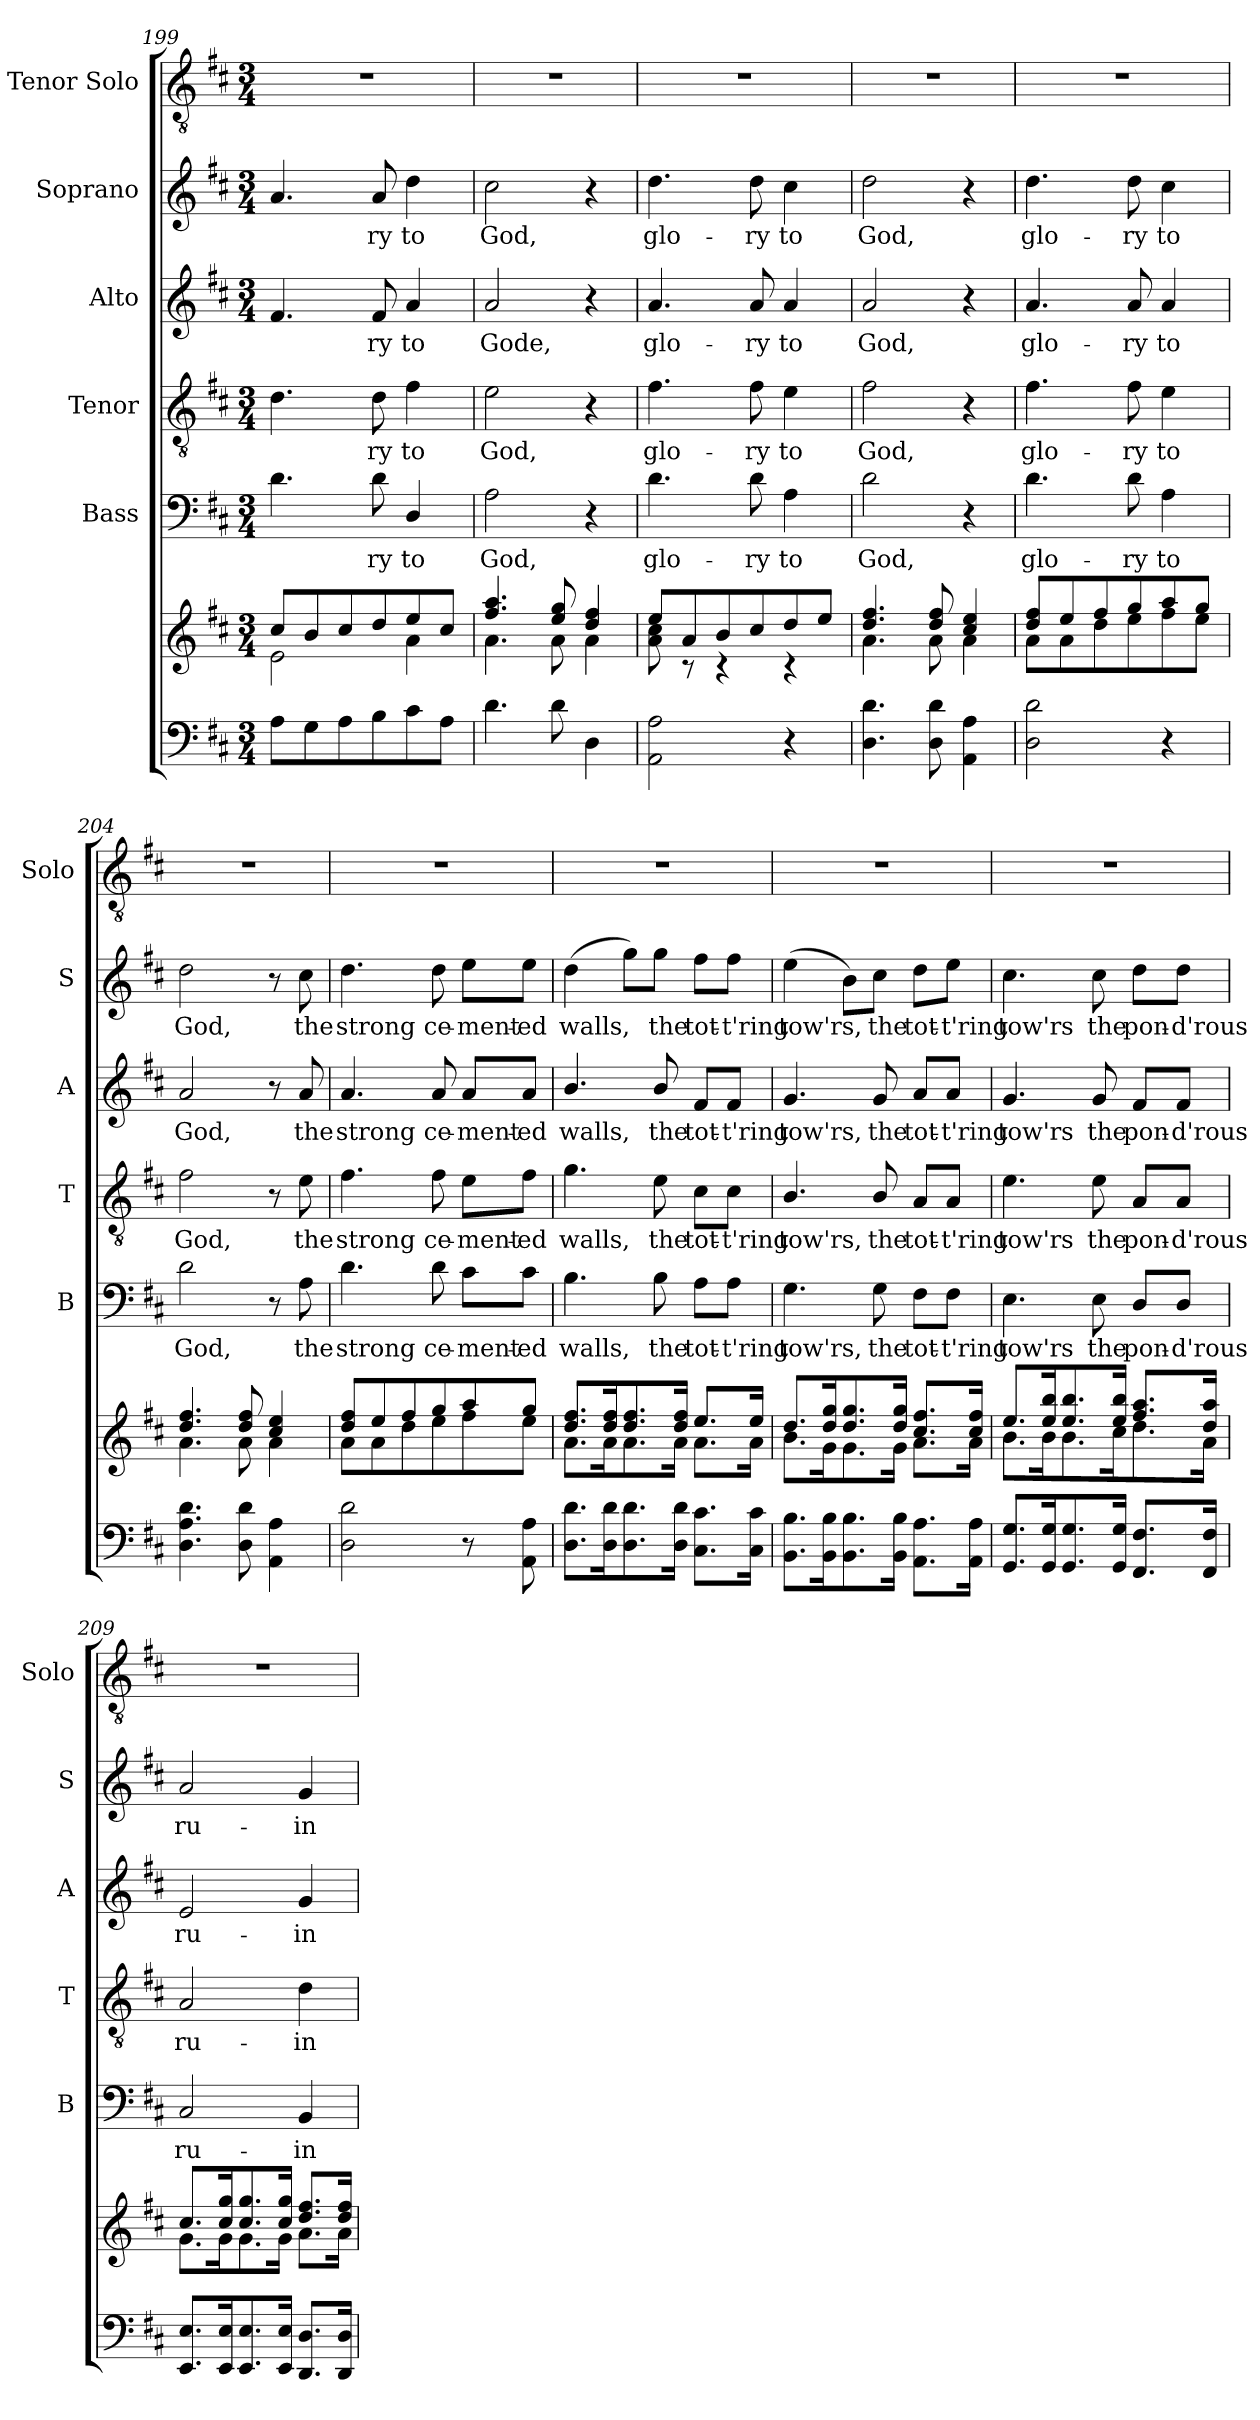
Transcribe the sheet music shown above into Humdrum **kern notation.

**kern	**kern	**kern	**text	**kern	**text	**kern	**text	**kern	**text	**kern
*part7	*part6	*part5	*part5	*part4	*part4	*part3	*part3	*part2	*part2	*part1
*staff7	*staff6	*staff5	*staff5	*staff4	*staff4	*staff3	*staff3	*staff2	*staff2	*staff1
*	*	*I"Bass	*	*I"Tenor	*	*I"Alto	*	*I"Soprano	*	*I"Tenor Solo
*	*	*I'B	*	*I'T	*	*I'A	*	*I'S	*	*I'Solo
*clefF4	*clefG2	*clefF4	*	*clefGv2	*	*clefG2	*	*clefG2	*	*clefGv2
*k[f#c#]	*k[f#c#]	*k[f#c#]	*	*k[f#c#]	*	*k[f#c#]	*	*k[f#c#]	*	*k[f#c#]
*D:	*D:	*D:	*	*D:	*	*D:	*	*D:	*	*D:
*M3/4	*M3/4	*M3/4	*	*M3/4	*	*M3/4	*	*M3/4	*	*M3/4
=199	=199	=199	=199	=199	=199	=199	=199	=199	=199	=199
*	*^	*	*	*	*	*	*	*	*	*
8A\L	8cc#/L	2e\	4.d\	.	4.d\	.	4.f#/	.	4.a/	.	2.r
8G\	8b/	.	.	.	.	.	.	.	.	.	.
8A\	8cc#/	.	.	.	.	.	.	.	.	.	.
!	!	!	!	!LO:LY:b	!	!LO:LY:b	!	!LO:LY:b	!	!LO:LY:b	!
8B\	8dd/	.	8d\	ry	8d\	ry	8f#/	ry	8a/	ry	.
!	!	!	!	!LO:LY:b	!	!LO:LY:b	!	!LO:LY:b	!	!LO:LY:b	!
8c#\	8ee/	4a\	4D/	to	4f#\	to	4a/	to	4dd\	to	.
8A\J	8cc#/J	.	.	.	.	.	.	.	.	.	.
=200	=200	=200	=200	=200	=200	=200	=200	=200	=200	=200	=200
!	!	!	!	!LO:LY:b	!	!LO:LY:b	!	!LO:LY:b	!	!LO:LY:b	!
4.d\	4.ff#/ 4.aa/	4.a\	2A\	God,	2e\	God,	2a/	Gode,	2cc#\	God,	2.r
8d\	8ee/ 8gg/	8a\	.	.	.	.	.	.	.	.	.
4D\	4dd/ 4ff#/	4a\	4r	.	4r	.	4r	.	4r	.	.
=201	=201	=201	=201	=201	=201	=201	=201	=201	=201	=201	=201
!	!	!	!	!LO:LY:b	!	!LO:LY:b	!	!LO:LY:b	!	!LO:LY:b	!
2AA\ 2A\	8ee/L	8a\ 8cc#\	4.d\	glo-	4.f#\	glo-	4.a/	glo-	4.dd\	glo-	2.r
.	8a/	8rc	.	.	.	.	.	.	.	.	.
.	8b/	4rc	.	.	.	.	.	.	.	.	.
!	!	!	!	!LO:LY:b	!	!LO:LY:b	!	!LO:LY:b	!	!LO:LY:b	!
.	8cc#/	.	8d\	-ry	8f#\	-ry	8a/	-ry	8dd\	-ry	.
!	!	!	!	!LO:LY:b	!	!LO:LY:b	!	!LO:LY:b	!	!LO:LY:b	!
4r	8dd/	4rc	4A\	to	4e\	to	4a/	to	4cc#\	to	.
.	8ee/J	.	.	.	.	.	.	.	.	.	.
=202	=202	=202	=202	=202	=202	=202	=202	=202	=202	=202	=202
!	!	!	!	!LO:LY:b	!	!LO:LY:b	!	!LO:LY:b	!	!LO:LY:b	!
4.D\ 4.d\	4.dd/ 4.ff#/	4.a\	2d\	God,	2f#\	God,	2a/	God,	2dd\	God,	2.r
8D\ 8d\	8dd/ 8ff#/	8a\	.	.	.	.	.	.	.	.	.
4AA\ 4A\	4cc#/ 4ee/	4a\	4r	.	4r	.	4r	.	4r	.	.
=203	=203	=203	=203	=203	=203	=203	=203	=203	=203	=203	=203
!	!	!	!	!LO:LY:b	!	!LO:LY:b	!	!LO:LY:b	!	!LO:LY:b	!
2D\ 2d\	8dd/ 8ff#/L	8a\L	4.d\	glo-	4.f#\	glo-	4.a/	glo-	4.dd\	glo-	2.r
.	8ee/	8a\	.	.	.	.	.	.	.	.	.
.	8ff#/	8dd\	.	.	.	.	.	.	.	.	.
!	!	!	!	!LO:LY:b	!	!LO:LY:b	!	!LO:LY:b	!	!LO:LY:b	!
.	8gg/	8ee\	8d\	-ry	8f#\	-ry	8a/	-ry	8dd\	-ry	.
!	!	!	!	!LO:LY:b	!	!LO:LY:b	!	!LO:LY:b	!	!LO:LY:b	!
4r	8aa/	8ff#\	4A\	to	4e\	to	4a/	to	4cc#\	to	.
.	8gg/J	8ee\J	.	.	.	.	.	.	.	.	.
=204	=204	=204	=204	=204	=204	=204	=204	=204	=204	=204	=204
!	!	!	!	!LO:LY:b	!	!LO:LY:b	!	!LO:LY:b	!	!LO:LY:b	!
4.D\ 4.A\ 4.d\	4.dd/ 4.ff#/	4.a\	2d\	God,	2f#\	God,	2a/	God,	2dd\	God,	2.r
8D\ 8d\	8dd/ 8ff#/	8a\	.	.	.	.	.	.	.	.	.
4AA\ 4A\	4cc#/ 4ee/	4a\	8r	.	8r	.	8r	.	8r	.	.
!	!	!	!	!LO:LY:b	!	!LO:LY:b	!	!LO:LY:b	!	!LO:LY:b	!
.	.	.	8A\	the	8e\	the	8a/	the	8cc#\	the	.
=205	=205	=205	=205	=205	=205	=205	=205	=205	=205	=205	=205
!	!	!	!	!LO:LY:b	!	!LO:LY:b	!	!LO:LY:b	!	!LO:LY:b	!
2D\ 2d\	8dd/ 8ff#/L	8a\L	4.d\	strong	4.f#\	strong	4.a/	strong	4.dd\	strong	2.r
.	8ee/	8a\	.	.	.	.	.	.	.	.	.
.	8ff#/	8dd\	.	.	.	.	.	.	.	.	.
!	!	!	!	!LO:LY:b	!	!LO:LY:b	!	!LO:LY:b	!	!LO:LY:b	!
.	8gg/	8ee\	8d\	ce-	8f#\	ce-	8a/	ce-	8dd\	ce-	.
!	!	!	!	!LO:LY:b	!	!LO:LY:b	!	!LO:LY:b	!	!LO:LY:b	!
8r	8aa/	8ff#\	8c#\L	-ment-	8e\L	-ment-	8a/L	-ment-	8ee\L	-ment-	.
!	!	!	!	!LO:LY:b	!	!LO:LY:b	!	!LO:LY:b	!	!LO:LY:b	!
8AA\ 8A\	8gg/J	8ee\J	8c#\J	-ed	8f#\J	-ed	8a/J	-ed	8ee\J	-ed	.
!!LO:LB:g=z
=206	=206	=206	=206	=206	=206	=206	=206	=206	=206	=206	=206
!	!	!	!	!LO:LY:b	!	!LO:LY:b	!	!LO:LY:b	!	!LO:LY:b	!
8.D\ 8.d\L	8.dd/ 8.ff#/L	8.a\L	4.B\	walls,	4.g\	walls,	4.b/	walls,	(>4dd\	walls,	2.r
16D\ 16d\k	16dd/ 16ff#/k	16a\k	.	.	.	.	.	.	.	.	.
8.D\ 8.d\	8.dd/ 8.ff#/	8.a\	.	.	.	.	.	.	8gg\L)	.	.
!	!	!	!	!LO:LY:b	!	!LO:LY:b	!	!LO:LY:b	!	!LO:LY:b	!
.	.	.	8B\	the	8e\	the	8b/	the	8gg\J	the	.
16D\ 16d\Jk	16dd/ 16ff#/Jk	16a\Jk	.	.	.	.	.	.	.	.	.
!	!	!	!	!LO:LY:b	!	!LO:LY:b	!	!LO:LY:b	!	!LO:LY:b	!
8.C#\ 8.c#\L	8.ee/L	8.a\L	8A\L	tot-	8c#\L	tot-	8f#/L	tot-	8ff#\L	tot-	.
!	!	!	!	!LO:LY:b	!	!LO:LY:b	!	!LO:LY:b	!	!LO:LY:b	!
.	.	.	8A\J	-t'ring	8c#\J	-t'ring	8f#/J	-t'ring	8ff#\J	-t'ring	.
16C#\ 16c#\Jk	16ee/Jk	16a\Jk	.	.	.	.	.	.	.	.	.
=207	=207	=207	=207	=207	=207	=207	=207	=207	=207	=207	=207
!	!	!	!	!LO:LY:b	!	!LO:LY:b	!	!LO:LY:b	!	!LO:LY:b	!
8.BB\ 8.B\L	8.dd/L	8.b\L	4.G\	tow'rs,	4.B/	tow'rs,	4.g/	tow'rs,	(>4ee\	tow'rs,	2.r
16BB\ 16B\k	16dd/ 16gg/k	16g\k	.	.	.	.	.	.	.	.	.
8.BB\ 8.B\	8.dd/ 8.gg/	8.g\	.	.	.	.	.	.	8b\L)	.	.
!	!	!	!	!LO:LY:b	!	!LO:LY:b	!	!LO:LY:b	!	!LO:LY:b	!
.	.	.	8G\	the	8B/	the	8g/	the	8cc#\J	the	.
16BB\ 16B\Jk	16dd/ 16gg/Jk	16g\Jk	.	.	.	.	.	.	.	.	.
!	!	!	!	!LO:LY:b	!	!LO:LY:b	!	!LO:LY:b	!	!LO:LY:b	!
8.AA\ 8.A\L	8.cc#/ 8.ff#/L	8.a\L	8F#\L	tot-	8A/L	tot-	8a/L	tot-	8dd\L	tot-	.
!	!	!	!	!LO:LY:b	!	!LO:LY:b	!	!LO:LY:b	!	!LO:LY:b	!
.	.	.	8F#\J	-t'ring	8A/J	-t'ring	8a/J	-t'ring	8ee\J	-t'ring	.
16AA\ 16A\Jk	16cc#/ 16ff#/Jk	16a\Jk	.	.	.	.	.	.	.	.	.
=208	=208	=208	=208	=208	=208	=208	=208	=208	=208	=208	=208
!	!	!	!	!LO:LY:b	!	!LO:LY:b	!	!LO:LY:b	!	!LO:LY:b	!
8.GG/ 8.G/L	8.ee/L	8.b\L	4.E\	tow'rs	4.e\	tow'rs	4.g/	tow'rs	4.cc#\	tow'rs	2.r
16GG/ 16G/k	16ee/ 16bb/k	16b\k	.	.	.	.	.	.	.	.	.
8.GG/ 8.G/	8.ee/ 8.bb/	8.b\	.	.	.	.	.	.	.	.	.
!	!	!	!	!LO:LY:b	!	!LO:LY:b	!	!LO:LY:b	!	!LO:LY:b	!
.	.	.	8E\	the	8e\	the	8g/	the	8cc#\	the	.
16GG/ 16G/Jk	16ee/ 16bb/Jk	16cc#\k	.	.	.	.	.	.	.	.	.
!	!	!	!	!LO:LY:b	!	!LO:LY:b	!	!LO:LY:b	!	!LO:LY:b	!
8.FF#/ 8.F#/L	8.ff#/ 8.aa/L	8.dd\	8D/L	pon-	8A/L	pon-	8f#/L	pon-	8dd\L	pon-	.
!	!	!	!	!LO:LY:b	!	!LO:LY:b	!	!LO:LY:b	!	!LO:LY:b	!
.	.	.	8D/J	-d'rous	8A/J	-d'rous	8f#/J	-d'rous	8dd\J	-d'rous	.
16FF#/ 16F#/Jk	16dd/ 16aa/Jk	16a\Jk	.	.	.	.	.	.	.	.	.
=209	=209	=209	=209	=209	=209	=209	=209	=209	=209	=209	=209
!	!	!	!	!LO:LY:b	!	!LO:LY:b	!	!LO:LY:b	!	!LO:LY:b	!
8.EE/ 8.E/L	8.cc#/L	8.g\L	2C#/	ru-	2A/	ru-	2e/	ru-	2a/	ru-	2.r
16EE/ 16E/k	16cc#/ 16gg/k	16g\k	.	.	.	.	.	.	.	.	.
8.EE/ 8.E/	8.cc#/ 8.gg/	8.g\	.	.	.	.	.	.	.	.	.
16EE/ 16E/Jk	16cc#/ 16gg/Jk	16g\Jk	.	.	.	.	.	.	.	.	.
!	!	!	!	!LO:LY:b	!	!LO:LY:b	!	!LO:LY:b	!	!LO:LY:b	!
8.DD/ 8.D/L	8.dd/ 8.ff#/L	8.a\L	4BB/	-in	4d\	-in	4g/	-in	4g/	-in	.
16DD/ 16D/Jk	16dd/ 16ff#/Jk	16a\Jk	.	.	.	.	.	.	.	.	.
*	*v	*v	*	*	*	*	*	*	*	*	*
=	=	=	=	=	=	=	=	=	=	=
*-	*-	*-	*-	*-	*-	*-	*-	*-	*-	*-
